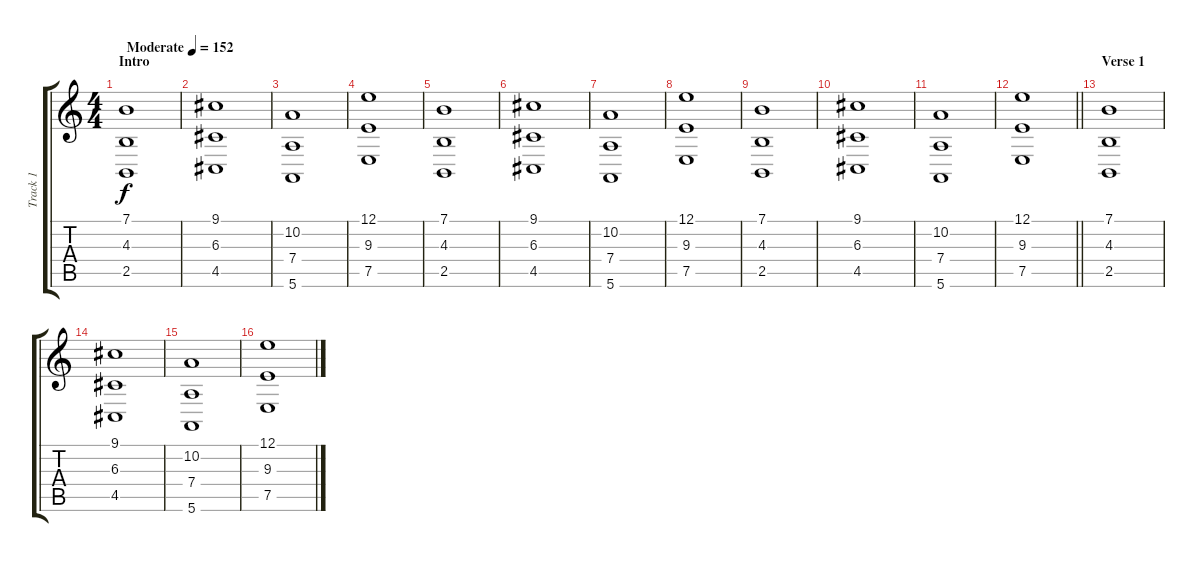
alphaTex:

\track ("Track 1" "Track 1") {instrument lead2sawtooth}
\staff {score tabs}
\tuning (E4 B3 G3 D3 A2 E2) {hide}
\ts (4 4)
\section ("" "Intro")
\tempo (152 "Moderate")
\clef g2
\ks c
(7.1 4.3 2.5).1{dy f instrument lead2sawtooth} |
(9.1 6.3 4.5).1 |
(10.2 7.4 5.6).1 |
(12.1 9.3 7.5).1 |
(7.1 4.3 2.5).1 |
(9.1 6.3 4.5).1 |
(10.2 7.4 5.6).1 |
(12.1 9.3 7.5).1 |
(7.1 4.3 2.5).1 |
(9.1 6.3 4.5).1 |
(10.2 7.4 5.6).1 |
\barLineRight lightlight
(12.1 9.3 7.5).1 |
\section ("" "Verse 1")
(7.1 4.3 2.5).1 |
(9.1 6.3 4.5).1 |
(10.2 7.4 5.6).1 |
(12.1 9.3 7.5).1
